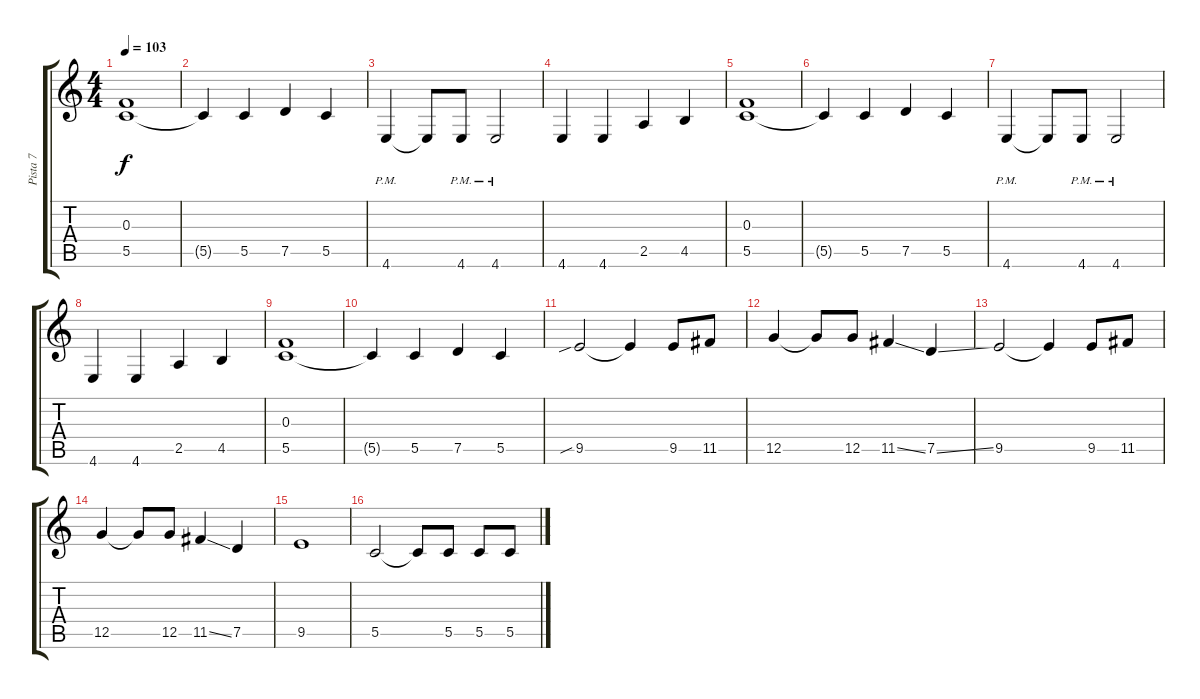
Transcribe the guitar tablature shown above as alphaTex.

\track ("Pista 7" "Pista 7") {instrument electricbassfinger}
\staff {score tabs}
\tuning (D4 A3 F3 C3 G2 C2) {hide}
\ts (4 4)
\tempo 103
\clef g2
\ks c
(0.3 5.5).1{dy f} |
5.5{t}.4 5.5.4 7.5.4 5.5.4 |
4.6{pm}.4 4.6{t}.8 4.6{pm}.8 4.6{pm}.2 |
4.6.4 4.6.4 2.5.4 4.5.4 |
(0.3 5.5).1 |
5.5{t}.4 5.5.4 7.5.4 5.5.4 |
4.6{pm}.4 4.6{t}.8 4.6{pm}.8 4.6{pm}.2 |
4.6.4 4.6.4 2.5.4 4.5.4 |
(0.3 5.5).1 |
5.5{t}.4 5.5.4 7.5.4 5.5.4 |
9.5{sib}.2 9.5{t}.4 9.5.8 11.5.8 |
12.5.4 12.5{t}.8 12.5.8 11.5{ss}.4 7.5{ss}.4 |
9.5.2 9.5{t}.4 9.5.8 11.5.8 |
12.5.4 12.5{t}.8 12.5.8 11.5{ss}.4 7.5.4 |
9.5.1 |
5.5.2 5.5{t}.8 5.5.8 5.5.8 5.5.8
